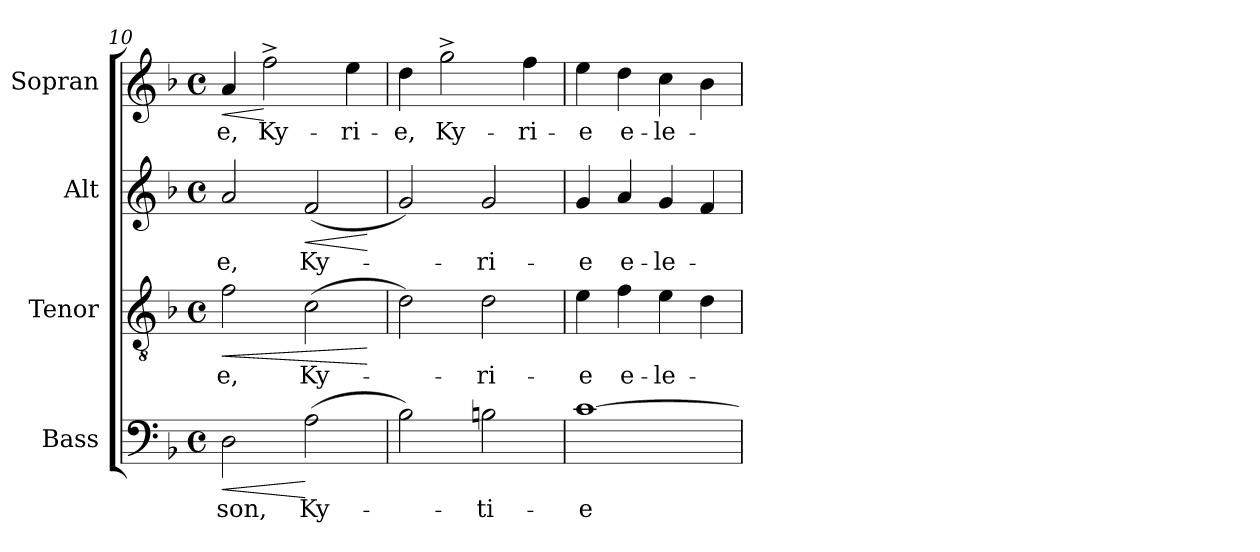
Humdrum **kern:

**kern	**text	**dynam	**kern	**text	**dynam	**kern	**text	**dynam	**kern	**text	**dynam
*part4	*part4	*part4	*part3	*part3	*part3	*part2	*part2	*part2	*part1	*part1	*part1
*staff4	*staff4	*staff4	*staff3	*staff3	*staff3	*staff2	*staff2	*staff2	*staff1	*staff1	*staff1
*I"Bass	*	*	*I"Tenor	*	*	*I"Alt	*	*	*I"Sopran	*	*
*I'B.	*	*	*I'T.	*	*	*I'A.	*	*	*I'S.	*	*
*clefF4	*	*	*clefGv2	*	*	*clefG2	*	*	*clefG2	*	*
*k[b-]	*	*	*k[b-]	*	*	*k[b-]	*	*	*k[b-]	*	*
*F:	*	*	*F:	*	*	*F:	*	*	*F:	*	*
*M4/4	*	*	*M4/4	*	*	*M4/4	*	*	*M4/4	*	*
*met(c)	*	*	*met(c)	*	*	*met(c)	*	*	*met(c)	*	*
=10	=10	=10	=10	=10	=10	=10	=10	=10	=10	=10	=10
!	!LO:LY:b	!LO:HP:b	!	!LO:LY:b	!LO:HP:b	!	!LO:LY:b	!	!	!LO:LY:b	!LO:HP:b
2D\	-son,	<	2f\	-e,	<	2a/	-e,	.	4a/	-e,	<
!	!	!	!	!	!	!	!	!	!	!LO:LY:b	!
.	.	.	.	.	.	.	.	.	2ff^>\	Ky-	[
!	!LO:LY:b	!	!	!LO:LY:b	!	!	!LO:LY:b	!LO:HP:b	!	!	!
(>2A\	Ky-	[	(>2c\	Ky-	.	(<2f/	Ky-	<	.	.	.
!	!	!	!	!	!	!	!	!	!	!LO:LY:b	!
.	.	.	.	.	.	.	.	.	4ee\	-ri-	.
.	.	.	.	.	[	.	.	[	.	.	.
=11	=11	=11	=11	=11	=11	=11	=11	=11	=11	=11	=11
!	!	!	!	!	!	!	!	!	!	!LO:LY:b	!
2B-\)	.	.	2d\)	.	.	2g/)	.	.	4dd\	-e,	.
!	!	!	!	!	!	!	!	!	!	!LO:LY:b	!
.	.	.	.	.	.	.	.	.	2gg^>\	Ky-	.
!	!LO:LY:b	!	!	!LO:LY:b	!	!	!LO:LY:b	!	!	!	!
2Bn\	-ti-	.	2d\	-ri-	.	2g/	-ri-	.	.	.	.
!	!	!	!	!	!	!	!	!	!	!LO:LY:b	!
.	.	.	.	.	.	.	.	.	4ff\	-ri-	.
=12	=12	=12	=12	=12	=12	=12	=12	=12	=12	=12	=12
!	!LO:LY:b	!	!	!LO:LY:b	!	!	!LO:LY:b	!	!	!LO:LY:b	!
[1c	-e	.	4e\	-e	.	4g/	-e	.	4ee\	-e	.
!	!	!	!	!LO:LY:b	!	!	!LO:LY:b	!	!	!LO:LY:b	!
.	.	.	4f\	e-	.	4a/	e-	.	4dd\	e-	.
!	!	!	!	!LO:LY:b	!	!	!LO:LY:b	!	!	!LO:LY:b	!
.	.	.	4e\	-le-	.	4g/	-le-	.	4cc\	-le-	.
.	.	.	4d\	.	.	4f/	.	.	4b-\	.	.
=	=	=	=	=	=	=	=	=	=	=	=
*-	*-	*-	*-	*-	*-	*-	*-	*-	*-	*-	*-
